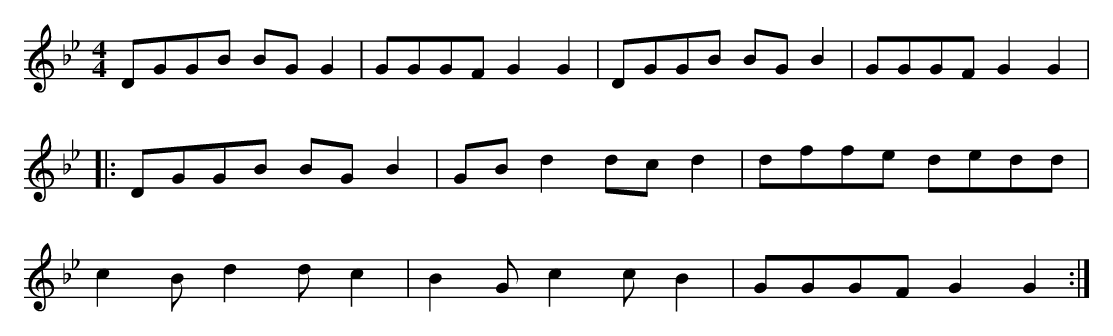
X:1
M:4/4
K:Gmin
DGGB BGG2|GGGF G2G2|DGGB BGB2|GGGF G2G2|
|:DGGB BGB2|GBd2 dcd2|dffe dedd|
c2 Bd2 dc2|B2 Gc2 cB2|GGGF G2G2:|
